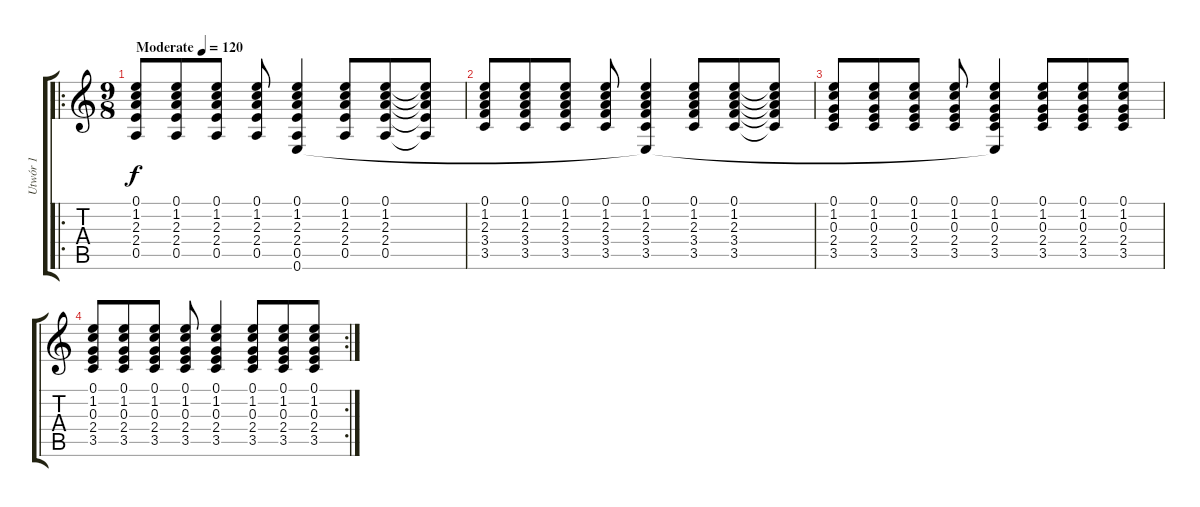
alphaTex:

\track ("Utwór 1" "Utwór 1") {instrument distortionguitar}
\staff {score tabs}
\tuning (E4 B3 G3 D3 A2 E2) {hide}
\ro
\ts (9 8)
\tempo (120 "Moderate")
\clef g2
\ks c
(0.1 1.2 2.3 2.4 0.5).8{dy f instrument distortionguitar} (0.1 1.2 2.3 2.4 0.5).8 (0.1 1.2 2.3 2.4 0.5).8 (0.1 1.2 2.3 2.4 0.5).8 (0.1 1.2 2.3 2.4 0.5 0.6).4 (0.1 1.2 2.3 2.4 0.5).8 (0.1 1.2 2.3 2.4 0.5).8 (0.1{t} 1.2{t} 2.3{t} 2.4{t} 0.5{t}).8 |
(0.1 1.2 2.3 3.4 3.5).8 (0.1 1.2 2.3 3.4 3.5).8 (0.1 1.2 2.3 3.4 3.5).8 (0.1 1.2 2.3 3.4 3.5).8 (0.1 1.2 2.3 3.4 3.5 0.6{t}).4 (0.1 1.2 2.3 3.4 3.5).8 (0.1 1.2 2.3 3.4 3.5).8 (0.1{t} 1.2{t} 2.3{t} 3.4{t} 3.5{t}).8 |
(0.1 1.2 0.3 2.4 3.5).8 (0.1 1.2 0.3 2.4 3.5).8 (0.1 1.2 0.3 2.4 3.5).8 (0.1 1.2 0.3 2.4 3.5).8 (0.1 1.2 0.3 2.4 3.5 0.6{t}).4 (0.1 1.2 0.3 2.4 3.5).8 (0.1 1.2 0.3 2.4 3.5).8 (0.1 1.2 0.3 2.4 3.5).8 |
\rc 2
(0.1 1.2 0.3 2.4 3.5).8 (0.1 1.2 0.3 2.4 3.5).8 (0.1 1.2 0.3 2.4 3.5).8 (0.1 1.2 0.3 2.4 3.5).8 (0.1 1.2 0.3 2.4 3.5).4 (0.1 1.2 0.3 2.4 3.5).8 (0.1 1.2 0.3 2.4 3.5).8 (0.1 1.2 0.3 2.4 3.5).8
